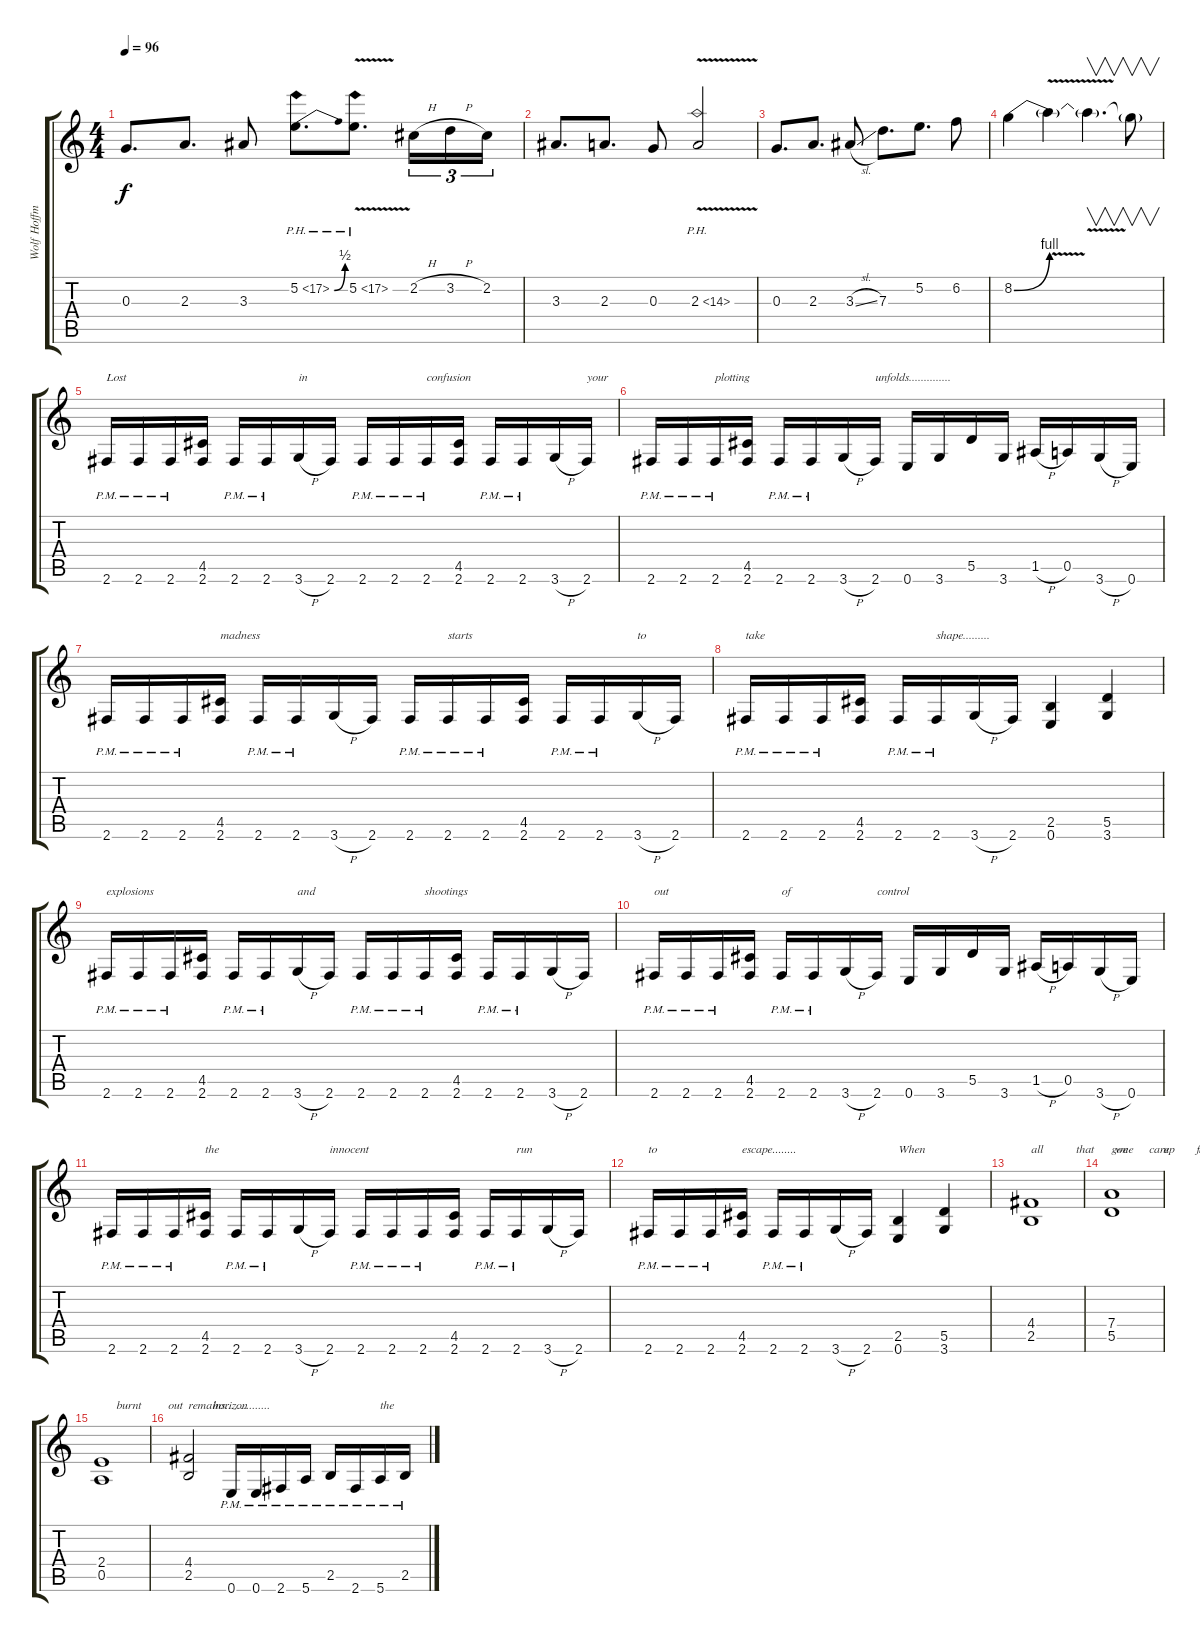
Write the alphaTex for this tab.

\track ("Wolf Hoffmann" "Wolf Hoffm") {instrument distortionguitar}
\staff {score tabs}
\tuning (E4 B3 G3 D3 A2 E2) {hide}
\ts (4 4)
\tempo 96
\clef g2
\ks c
0.3.8{d dy f} 2.3.8{d} 3.3.8 5.2{be (bend 0 0 60 2) ph 12}.8{d} 5.2{ph 12 v}.8{d} 2.2{h}.16{tu (3 2)} 3.2{h}.16{tu (3 2)} 2.2.16{tu (3 2)} |
3.3.8{d} 2.3.8{d} 0.3.8 2.3{ph 12 v}.2 |
0.3.8{d} 2.3.8{d} 3.3{sl}.8 7.3.8{d} 5.2.8{d} 6.2.8 |
8.2{be (bend 0 0 60 4)}.4 8.2{v t}.4 8.2{t}.4{v d} 8.2{t}.8{v} |
2.6{pm}.16{txt "Lost"} 2.6{pm}.16 2.6{pm}.16 (4.5 2.6).16 2.6{pm}.16 2.6{pm}.16 3.6{h}.16{txt "in"} 2.6.16 2.6{pm}.16 2.6{pm}.16 2.6{pm}.16{txt "confusion"} (4.5 2.6).16 2.6{pm}.16 2.6{pm}.16 3.6{h}.16 2.6.16{txt "your"} |
2.6{pm}.16 2.6{pm}.16 2.6{pm}.16{txt "plotting"} (4.5 2.6).16 2.6{pm}.16 2.6{pm}.16 3.6{h}.16 2.6.16{txt "unfolds.............."} 0.6.16 3.6.16 5.5.16 3.6.16 1.5{h}.16 0.5.16 3.6{h}.16 0.6.16 |
2.6{pm}.16 2.6{pm}.16 2.6{pm}.16 (4.5 2.6).16{txt "madness"} 2.6{pm}.16 2.6{pm}.16 3.6{h}.16 2.6.16 2.6{pm}.16 2.6{pm}.16{txt "starts"} 2.6{pm}.16 (4.5 2.6).16 2.6{pm}.16 2.6{pm}.16 3.6{h}.16{txt "to"} 2.6.16 |
2.6{pm}.16{txt "take"} 2.6{pm}.16 2.6{pm}.16 (4.5 2.6).16 2.6{pm}.16 2.6{pm}.16{txt "shape........."} 3.6{h}.16 2.6.16 (2.5 0.6).4 (5.5 3.6).4 |
2.6{pm}.16{txt "explosions"} 2.6{pm}.16 2.6{pm}.16 (4.5 2.6).16 2.6{pm}.16 2.6{pm}.16 3.6{h}.16{txt "and"} 2.6.16 2.6{pm}.16 2.6{pm}.16 2.6{pm}.16{txt "shootings"} (4.5 2.6).16 2.6{pm}.16 2.6{pm}.16 3.6{h}.16 2.6.16 |
2.6{pm}.16{txt "out"} 2.6{pm}.16 2.6{pm}.16 (4.5 2.6).16 2.6{pm}.16{txt "of"} 2.6{pm}.16 3.6{h}.16 2.6.16{txt "control"} 0.6.16 3.6.16 5.5.16 3.6.16 1.5{h}.16 0.5.16 3.6{h}.16 0.6.16 |
2.6{pm}.16 2.6{pm}.16 2.6{pm}.16 (4.5 2.6).16{txt "the"} 2.6{pm}.16 2.6{pm}.16 3.6{h}.16 2.6.16{txt "innocent"} 2.6{pm}.16 2.6{pm}.16 2.6{pm}.16 (4.5 2.6).16 2.6{pm}.16 2.6{pm}.16{txt "run"} 3.6{h}.16 2.6.16 |
2.6{pm}.16{txt "to"} 2.6{pm}.16 2.6{pm}.16 (4.5 2.6).16{txt "escape........"} 2.6{pm}.16 2.6{pm}.16 3.6{h}.16 2.6.16 (2.5 0.6).4{txt "When"} (5.5 3.6).4 |
(4.4 2.5).1{txt "all           that       we       care         for      has"} |
(7.4 5.5).1{txt "gone          up        in         smoke        a"} |
(2.4 0.5).1{txt "     burnt         out          horizon"} |
(4.4 2.5).2{txt "remains...............                                  "} 0.6{pm}.16 0.6{pm}.16 2.6{pm}.16 5.6{pm}.16 2.5{pm}.16 2.6{pm}.16 5.6{pm}.16{txt "the"} 2.5{pm}.16
